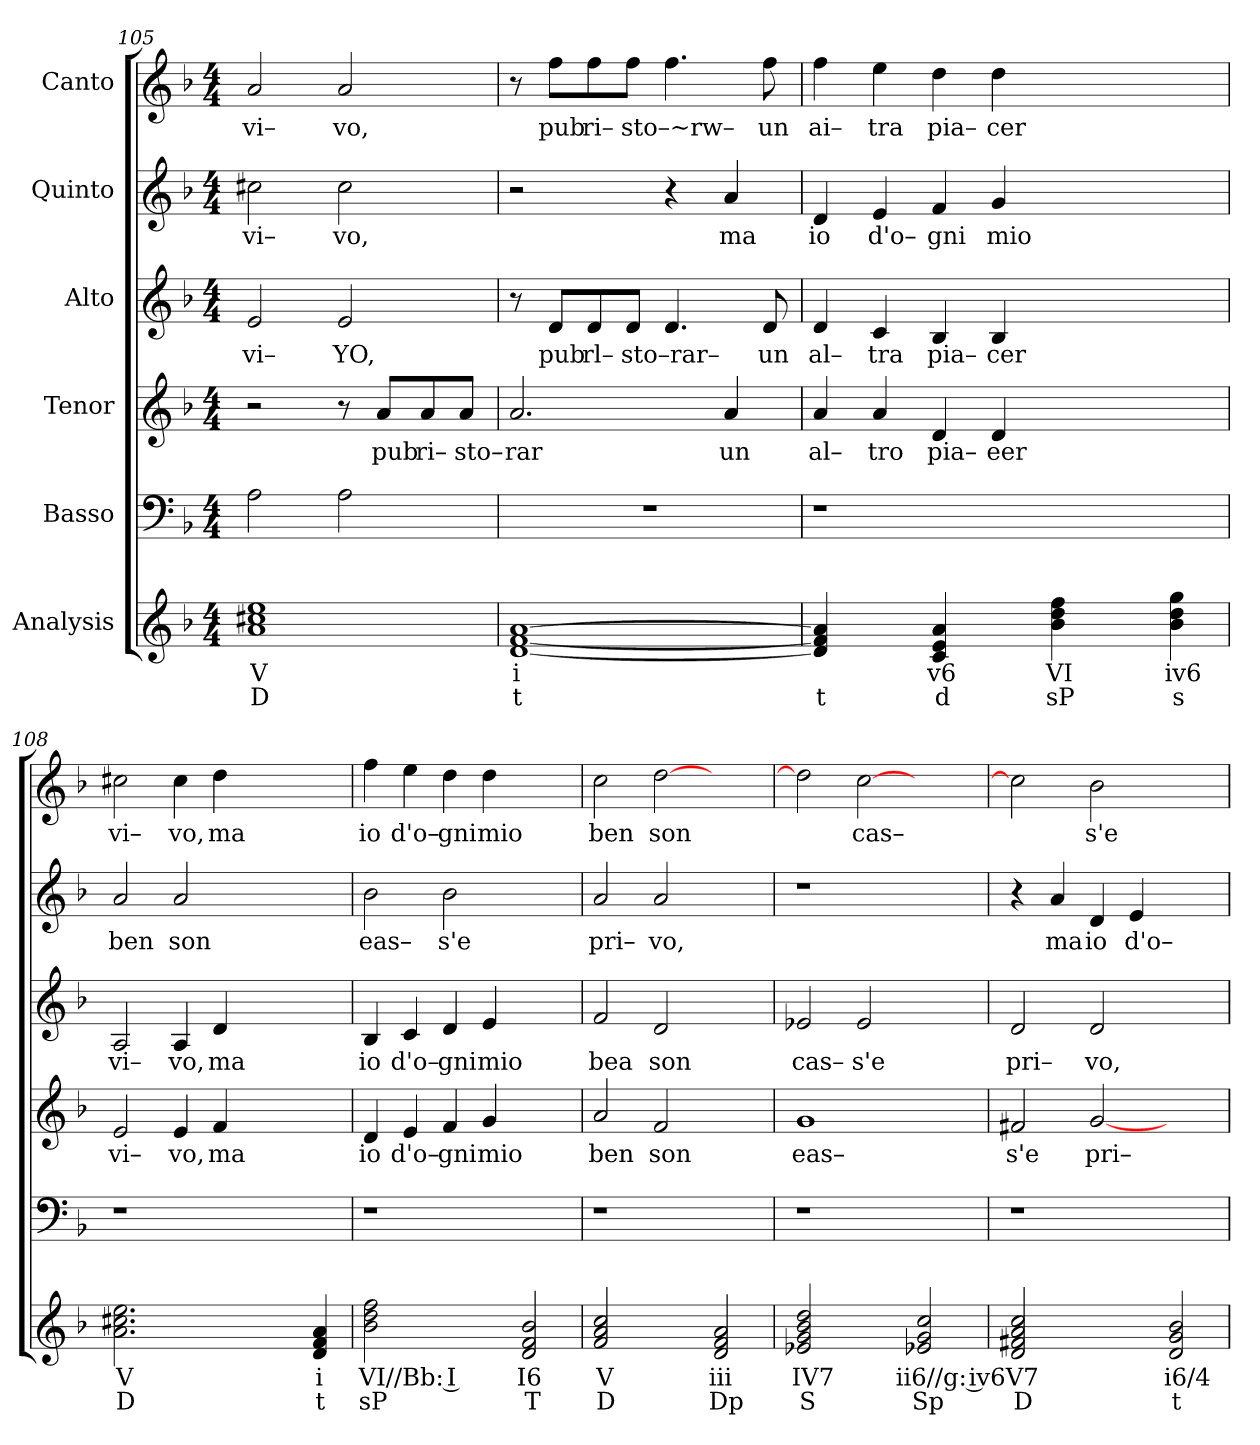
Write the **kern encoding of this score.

**kern	**text	**text	**kern	**kern	**text	**kern	**text	**kern	**text	**kern	**text
*part6	*part6	*part6	*part5	*part4	*part4	*part3	*part3	*part2	*part2	*part1	*part1
*staff6	*staff6	*staff6	*staff5	*staff4	*staff4	*staff3	*staff3	*staff2	*staff2	*staff1	*staff1
*I"Analysis	*	*	*I"Basso	*I"Tenor	*	*I"Alto	*	*I"Quinto	*	*I"Canto	*
*	*	*	*clefF4	*clefG2	*	*clefG2	*	*clefG2	*	*clefG2	*
*k[b-]	*	*	*k[b-]	*k[b-]	*	*k[b-]	*	*k[b-]	*	*k[b-]	*
*	*	*	*F:	*F:	*	*F:	*	*F:	*	*F:	*
*M4/4	*	*	*M4/4	*M4/4	*	*M4/4	*	*M4/4	*	*M4/4	*
=105	=105	=105	=105	=105	=105	=105	=105	=105	=105	=105	=105
!	!	!	!	!	!	!	!LO:LY:b	!	!	!	!
!	!	!	!	!	!	!	!	!	!LO:LY:b	!	!
!	!	!	!	!	!	!	!	!	!	!	!LO:LY:b
1a 1cc#X 1ee	V	D	2A\	2r	.	2e/	vi–	2cc#X\	vi–	2a/	vi–
!	!	!	!	!	!	!	!LO:LY:b	!	!	!	!
!	!	!	!	!	!	!	!	!	!LO:LY:b	!	!
!	!	!	!	!	!	!	!	!	!	!	!LO:LY:b
.	.	.	2A\	8r	.	2e/	YO,	2cc#\	vo,	2a/	vo,
!	!	!	!	!	!LO:LY:b	!	!	!	!	!	!
.	.	.	.	8a/L	pub	.	.	.	.	.	.
!	!	!	!	!	!LO:LY:b	!	!	!	!	!	!
.	.	.	.	8a/	ri–	.	.	.	.	.	.
!	!	!	!	!	!LO:LY:b	!	!	!	!	!	!
.	.	.	.	8a/J	sto–	.	.	.	.	.	.
=106	=106	=106	=106	=106	=106	=106	=106	=106	=106	=106	=106
!	!	!	!	!	!LO:LY:b	!	!	!	!	!	!
[1d [1f [1a	i	t	1r	2.a/	rar	8r	.	2r	.	8r	.
!	!	!	!	!	!	!	!LO:LY:b	!	!	!	!
!	!	!	!	!	!	!	!	!	!	!	!LO:LY:b
.	.	.	.	.	.	8d/L	pub	.	.	8ff\L	pub
!	!	!	!	!	!	!	!LO:LY:b	!	!	!	!
!	!	!	!	!	!	!	!	!	!	!	!LO:LY:b
.	.	.	.	.	.	8d/	rl–	.	.	8ff\	ri–
!	!	!	!	!	!	!	!LO:LY:b	!	!	!	!
!	!	!	!	!	!	!	!	!	!	!	!LO:LY:b
.	.	.	.	.	.	8d/J	sto–rar–	.	.	8ff\J	sto–~rw–
.	.	.	.	.	.	4.d/	.	4r	.	4.ff\	.
!	!	!	!	!	!LO:LY:b	!	!	!	!	!	!
!	!	!	!	!	!	!	!	!	!LO:LY:b	!	!
.	.	.	.	4a/	un	.	.	4a/	ma	.	.
!	!	!	!	!	!	!	!LO:LY:b	!	!	!	!
!	!	!	!	!	!	!	!	!	!	!	!LO:LY:b
.	.	.	.	.	.	8d/	un	.	.	8ff\	un
=107	=107	=107	=107	=107	=107	=107	=107	=107	=107	=107	=107
!	!	!	!	!	!LO:LY:b	!	!	!	!	!	!
!	!	!	!	!	!	!	!LO:LY:b	!	!	!	!
!	!	!	!	!	!	!	!	!	!LO:LY:b	!	!
!	!	!	!	!	!	!	!	!	!	!	!LO:LY:b
4d] 4f] 4a]	.	t	1r	4a/	al–	4d/	al–	4d/	io	4ff\	ai–
!	!	!	!	!	!LO:LY:b	!	!	!	!	!	!
!	!	!	!	!	!	!	!LO:LY:b	!	!	!	!
!	!	!	!	!	!	!	!	!	!LO:LY:b	!	!
!	!	!	!	!	!	!	!	!	!	!	!LO:LY:b
4ryy	.	.	.	4a/	tro	4c/	tra	4e/	d'o–	4ee\	tra
!	!	!	!	!	!LO:LY:b	!	!	!	!	!	!
!	!	!	!	!	!	!	!LO:LY:b	!	!	!	!
!	!	!	!	!	!	!	!	!	!LO:LY:b	!	!
!	!	!	!	!	!	!	!	!	!	!	!LO:LY:b
4c 4e 4a	v6	d	.	4d/	pia–	4B-/	pia–	4f/	gni	4dd\	pia–
!	!	!	!	!	!LO:LY:b	!	!	!	!	!	!
!	!	!	!	!	!	!	!LO:LY:b	!	!	!	!
!	!	!	!	!	!	!	!	!	!LO:LY:b	!	!
!	!	!	!	!	!	!	!	!	!	!	!LO:LY:b
4ryy	.	.	.	4d/	eer	4B-/	cer	4g/	mio	4dd\	cer
4b- 4dd 4ff	VI	sP	2.ryy	2.ryy	.	2.ryy	.	2.ryy	.	2.ryy	.
4ryy	.	.	.	.	.	.	.	.	.	.	.
4b- 4dd 4gg	iv6	s	.	.	.	.	.	.	.	.	.
=108	=108	=108	=108	=108	=108	=108	=108	=108	=108	=108	=108
!	!	!	!	!	!LO:LY:b	!	!	!	!	!	!
!	!	!	!	!	!	!	!LO:LY:b	!	!	!	!
!	!	!	!	!	!	!	!	!	!LO:LY:b	!	!
!	!	!	!	!	!	!	!	!	!	!	!LO:LY:b
2.a 2.cc#X 2.ee	V	D	1r	2e/	vi–	2A/	vi–	2a/	ben	2cc#X\	vi–
!	!	!	!	!	!LO:LY:b	!	!	!	!	!	!
!	!	!	!	!	!	!	!LO:LY:b	!	!	!	!
!	!	!	!	!	!	!	!	!	!LO:LY:b	!	!
!	!	!	!	!	!	!	!	!	!	!	!LO:LY:b
.	.	.	.	4e/	vo,	4A/	vo,	2a/	son	4cc#\	vo,
!	!	!	!	!	!LO:LY:b	!	!	!	!	!	!
!	!	!	!	!	!	!	!LO:LY:b	!	!	!	!
!	!	!	!	!	!	!	!	!	!	!	!LO:LY:b
2.ryy	.	.	.	4f/	ma	4d/	ma	.	.	4dd\	ma
.	.	.	2.ryy	2.ryy	.	2.ryy	.	2.ryy	.	2.ryy	.
4d 4f 4a	i	t	.	.	.	.	.	.	.	.	.
=109	=109	=109	=109	=109	=109	=109	=109	=109	=109	=109	=109
!	!	!	!	!	!LO:LY:b	!	!	!	!	!	!
!	!	!	!	!	!	!	!LO:LY:b	!	!	!	!
!	!	!	!	!	!	!	!	!	!LO:LY:b	!	!
!	!	!	!	!	!	!	!	!	!	!	!LO:LY:b
2b- 2dd 2ff	VI//Bb: I	sP	1r	4d/	io	4B-/	io	2b-\	eas–	4ff\	io
!	!	!	!	!	!LO:LY:b	!	!	!	!	!	!
!	!	!	!	!	!	!	!LO:LY:b	!	!	!	!
!	!	!	!	!	!	!	!	!	!	!	!LO:LY:b
.	.	.	.	4e/	d'o–	4c/	d'o–	.	.	4ee\	d'o–
!	!	!	!	!	!LO:LY:b	!	!	!	!	!	!
!	!	!	!	!	!	!	!LO:LY:b	!	!	!	!
!	!	!	!	!	!	!	!	!	!LO:LY:b	!	!
!	!	!	!	!	!	!	!	!	!	!	!LO:LY:b
2ryy	.	.	.	4f/	gni	4d/	gni	2b-\	s'e	4dd\	gni
!	!	!	!	!	!LO:LY:b	!	!	!	!	!	!
!	!	!	!	!	!	!	!LO:LY:b	!	!	!	!
!	!	!	!	!	!	!	!	!	!	!	!LO:LY:b
.	.	.	.	4g/	mio	4e/	mio	.	.	4dd\	mio
2d 2f 2b-	I6	T	2ryy	2ryy	.	2ryy	.	2ryy	.	2ryy	.
=110	=110	=110	=110	=110	=110	=110	=110	=110	=110	=110	=110
!	!	!	!	!	!LO:LY:b	!	!	!	!	!	!
!	!	!	!	!	!	!	!LO:LY:b	!	!	!	!
!	!	!	!	!	!	!	!	!	!LO:LY:b	!	!
!	!	!	!	!	!	!	!	!	!	!	!LO:LY:b
2f 2a 2cc	V	D	1r	2a/	ben	2f/	bea	2a/	pri–	2cc\	ben
!	!	!	!	!	!LO:LY:b	!	!	!	!	!	!
!	!	!	!	!	!	!	!LO:LY:b	!	!	!	!
!	!	!	!	!	!	!	!	!	!LO:LY:b	!	!
!	!	!	!	!	!	!	!	!	!	!	!LO:LY:b
2ryy	.	.	.	2f/	son	2d/	son	2a/	vo,	[2dd\	son
2d 2f 2a	iii	Dp	2ryy	2ryy	.	2ryy	.	2ryy	.	2ryy	.
=111	=111	=111	=111	=111	=111	=111	=111	=111	=111	=111	=111
!	!	!	!	!	!LO:LY:b	!	!	!	!	!	!
!	!	!	!	!	!	!	!LO:LY:b	!	!	!	!
2e-X 2g 2b- 2dd	IV7	S	1r	1g	eas–	2e-X/	cas–	1r	.	2dd\]	.
!	!	!	!	!	!	!	!LO:LY:b	!	!	!	!
!	!	!	!	!	!	!	!	!	!	!	!LO:LY:b
2ryy	.	.	.	.	.	2e-/	s'e	.	.	[2cc\	cas–
2e-X 2g 2cc	ii6//g: iv6	Sp	2ryy	2ryy	.	2ryy	.	2ryy	.	2ryy	.
=112	=112	=112	=112	=112	=112	=112	=112	=112	=112	=112	=112
!	!	!	!	!	!LO:LY:b	!	!	!	!	!	!
!	!	!	!	!	!	!	!LO:LY:b	!	!	!	!
2d 2f#X 2a 2cc	V7	D	1r	2f#X/	s'e	2d/	pri–	4r	.	2cc\]	.
!	!	!	!	!	!	!	!	!	!LO:LY:b	!	!
.	.	.	.	.	.	.	.	4a/	ma	.	.
!	!	!	!	!	!LO:LY:b	!	!	!	!	!	!
!	!	!	!	!	!	!	!LO:LY:b	!	!	!	!
!	!	!	!	!	!	!	!	!	!LO:LY:b	!	!
!	!	!	!	!	!	!	!	!	!	!	!LO:LY:b
2ryy	.	.	.	[2g/	pri–	2d/	vo,	4d/	io	2b-\	s'e
!	!	!	!	!	!	!	!	!	!LO:LY:b	!	!
.	.	.	.	.	.	.	.	4e/	d'o–	.	.
2d 2g 2b-	i6/4	t	2ryy	2ryy	.	2ryy	.	2ryy	.	2ryy	.
=	=	=	=	=	=	=	=	=	=	=	=
*-	*-	*-	*-	*-	*-	*-	*-	*-	*-	*-	*-
